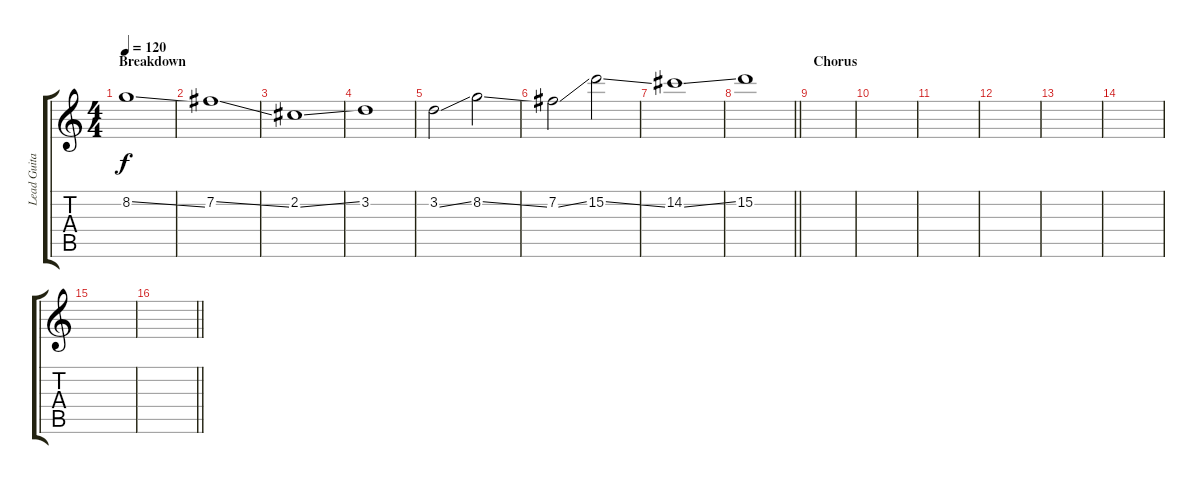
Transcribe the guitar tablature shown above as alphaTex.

\track ("Lead Guitar" "Lead Guita") {instrument electricguitarclean}
\staff {score tabs}
\tuning (E4 B3 G3 D3 A2 E2) {hide}
\ts (4 4)
\section ("" "Breakdown")
\tempo 120
\clef g2
\ks c
8.2{ss}.1{dy f} |
7.2{ss}.1 |
2.2{ss}.1 |
3.2.1 |
3.2{ss}.2 8.2{ss}.2 |
7.2{ss}.2 15.2{ss}.2 |
14.2{ss}.1 |
\barLineRight lightlight
15.2.1 |
\section ("" "Chorus")
|
|
|
|
|
|
|
\barLineRight lightlight
